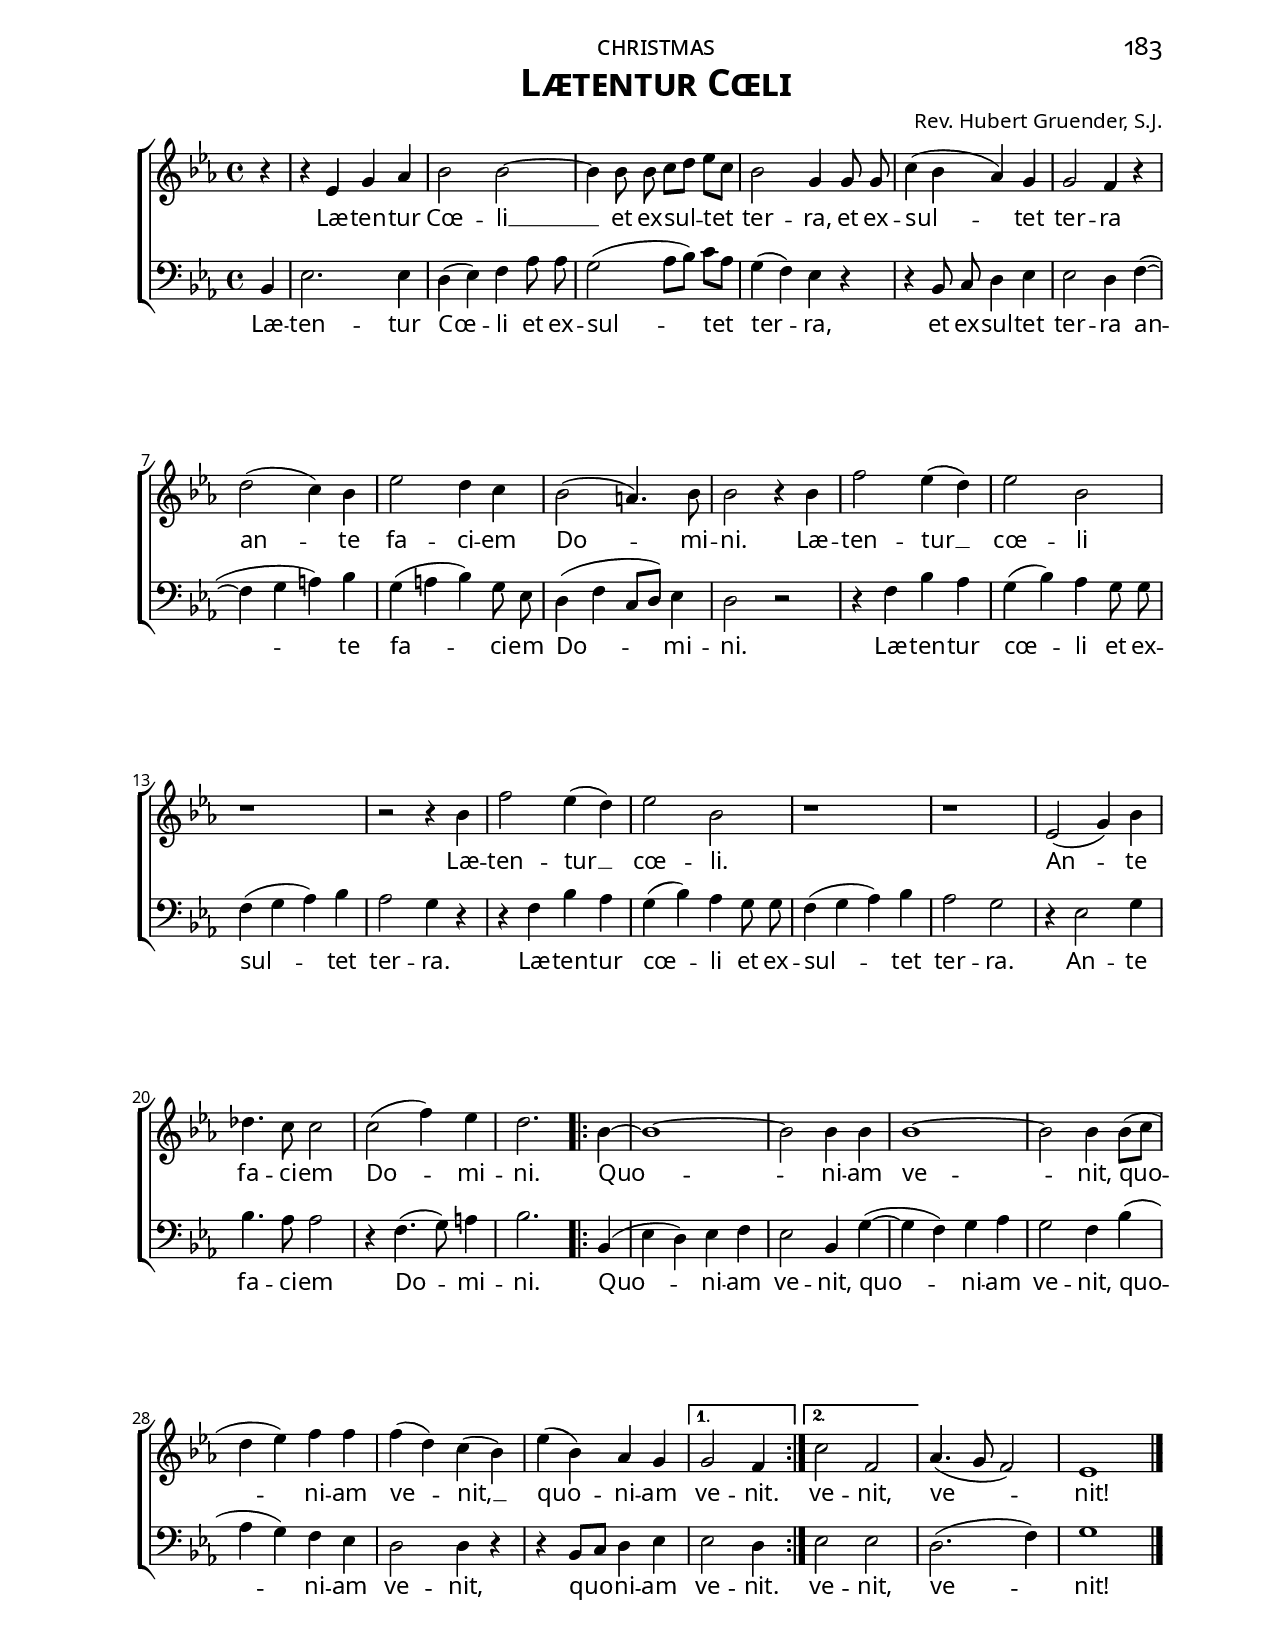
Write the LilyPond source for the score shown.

\include "util.ly"
\version "2.14.2"
#(set-global-staff-size 18) \paper{ #(define fonts (make-pango-font-tree "Garamond Premier Pro" "Garamond Premier Pro" "Garamond Premier Pro" (/ 18 20))) }
\header {
  title = \markup{\override #'(font-name . "Garamond Premier Pro Semibold"){ \abs-fontsize #18 \smallCapsOldStyle"Lætentur Cœli"}}
  composer = \markup\oldStyleNum"Rev. Hubert Gruender, S.J."
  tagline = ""
}
\paper {
  %print-all-headers = ##t
  paper-height = 11\in
  paper-width = 8.5\in
  indent = 0\in
  %system-system-spacing = #'((basic-distance . 10) (padding . 0))
  %system-system-spacing =
  %  #'((basic-distance . 0)
  %     (minimum-distance . 0)
  %     (padding . -0.35)
  %     (stretchability . 100))
  ragged-last-bottom = ##f
  ragged-bottom = ##f
  two-sided = ##t
  inner-margin = 1\in
  outer-margin = 0.75\in
  top-margin = 0.26\in
  bottom-margin = 0.25\in
  first-page-number = #183
  print-first-page-number = ##t
  headerLine = \markup{\override #'(font-name . "Garamond Premier Pro") \smallCapsOldStyle"christmas"}
  oddHeaderMarkup = \markup\fill-line{
     \override #'(font-name . "Garamond Premier Pro")\abs-fontsize #12.5
     \combine 
        \fill-line{"" \on-the-fly #print-page-number-check-first
        \oldStylePageNum""
        }
        \fill-line{\headerLine}
  }
  evenHeaderMarkup = \markup {
     \override #'(font-name . "Garamond Premier Pro")\abs-fontsize #12.5
     \combine
        \on-the-fly #print-page-number-check-first
        \oldStylePageNum""
        \fill-line{\headerLine}
  }
}
global = {
  \key ees \major
  \time 4/4
  \autoBeamOff
  \override DynamicLineSpanner #'staff-padding = #0.0
  \override DynamicLineSpanner #'Y-extent = #'(-1 . 1)
}

sopMusic = \relative c' {
  \oneVoice
  \partial 4 r4 |
  r4 ees g aes |
  bes2 bes~ |
  bes4 bes8 bes c[ d] ees[ c] |
  bes2 g4 g8 g |
  c4( bes aes) g |
  g2 f4 r |
  
  d'2( c4) bes |
  ees2 d4 c |
  bes2( a4.) bes8 |
  bes2 r4 bes |
  f'2 ees4( d) |
  ees2 bes |
  r1 |
  
  r2 r4 bes |
  f'2 ees4( d) |
  ees2 bes |
  r1 |
  r1 |
  ees,2( g4) bes |
  des4. c8 c2 |
  
  c2( f4) ees |
  \partial 2. d2. \repeat volta 2 {
    \partial 4 bes4~ |
    bes1~ |
    bes2 bes4 bes |
    bes1~ |
    bes2 bes4 bes8([ c] |
    d4 ees) f f |
    
    f( d) c4( bes) |
    ees( bes) aes g |
  }
  \alternative {
    {
      \partial 2. g2 f4 |
    }
    {
      c'2 f, |
    }
  }
  aes4.( g8 f2) |
  ees1 \bar "|."
  
}
sopWords = \lyricmode {
  Læ -- ten -- tur Cœ -- li __ et ex -- sul -- tet ter -- ra,
  et ex -- sul -- tet ter -- ra
  an -- te fa -- ci -- em Do -- mi -- ni.
  Læ -- ten -- tur __ cœ -- li
  
  Læ -- ten -- tur __ cœ -- li.
  An -- te fa -- ci -- em Do -- mi -- ni.
  Quo -- ni -- am ve -- nit,
  quo -- ni -- am ve -- nit, __
  quo -- ni -- am ve -- nit.
  
  ve -- nit, ve -- nit!
}

bassMusic = \relative c {
  \oneVoice
  \partial 4 bes4 |
  ees2. ees4 |
  d4( ees) f aes8 aes |
  g2( aes8[ bes]) c[ aes] |
  g4( f) ees r4 |
  r bes8 c d4 ees |
  ees2 d4 f(~ |
  
  f g a) bes |
  g( a bes) g8 ees |
  d4( f c8[ d]) ees4 |
  d2 r |
  r4 f bes aes |
  g( bes) aes g8 g |
  f4( g aes) bes |
  
  aes2 g4 r |
  r f bes aes |
  g( bes) aes g8 g |
  f4( g aes) bes |
  aes2 g |
  r4 ees2 g4 |
  bes4. aes8 aes2 |
  
  r4 f4.( g8) a4 |
  \partial 2. bes2. |
  \repeat volta 2 {
    \partial 4 bes,4( |
    ees4 d) ees f |
    ees2 bes4 g'4~(  |
    g f) g aes |
    g2 f4 bes( |
    aes g) f ees |
    
    d2 d4 r |
    r bes8[ c] d4 ees |    
  }
  \alternative {
    {
      \partial 2. ees2 d4
    }
    {
      ees2 ees
    }
  }
  d2.( f4) |
  g1 \bar "|."
}
bassWords = \lyricmode {
  Læ -- ten -- tur Cœ -- li et ex -- sul -- tet ter -- ra,
  et ex -- sul -- tet ter -- ra
  an -- te fa -- ci -- em Do -- mi -- ni.
  Læ -- ten -- tur cœ -- li et ex -- sul -- tet ter -- ra.
  
  Læ -- ten -- tur cœ -- li et ex -- sul -- tet ter -- ra.
  An -- te fa -- ci -- em Do -- mi -- ni.
  Quo -- ni -- am ve -- nit,
  quo -- ni -- am ve -- nit,
  quo -- ni -- am ve -- nit,
  quo -- ni -- am ve -- nit.
  
  ve -- nit, ve -- nit!
}

pianoRH = \relative c' {
  
}
pianoLH = \relative c' {
  
}

\score {
  <<
   \new ChoirStaff <<
    \new Staff = women <<
      \new Voice = "sopranos" { \global \sopMusic }
    >>
    \new Lyrics \with { alignBelowContext = #"women" } \lyricsto "sopranos" \sopWords
   \new Staff = men <<
      \clef bass
      \new Voice = "basses" { \global \bassMusic }
    >>
    %\new Lyrics \with { alignAboveContext = #"men" \override VerticalAxisGroup #'nonstaff-relatedstaff-spacing = #'((basic-distance . 1)) } \lyricsto "tenors" \tenorWords
    \new Lyrics \with { alignBelowContext = #"men" } \lyricsto "basses" \bassWords
  >>
%    \new PianoStaff << \new Staff { \new Voice { \pianoRH } } \new Staff { \clef "bass" \pianoLH } >>
  >>
  \layout {
  \context {
    \Lyrics
    \override LyricText #'font-size = #1.3
  }
    \context {
      \Score
      %\override SpacingSpanner #'base-shortest-duration = #(ly:make-moment 1 8)
      %\override SpacingSpanner #'common-shortest-duration = #(ly:make-moment 1 4)
    }
    \context {
      % Remove all empty staves
      % \Staff \RemoveEmptyStaves \override VerticalAxisGroup #'remove-first = ##t
    }
    \context {
      \Lyrics
      \override LyricText #'X-offset = #center-on-word
    }
  }
}

